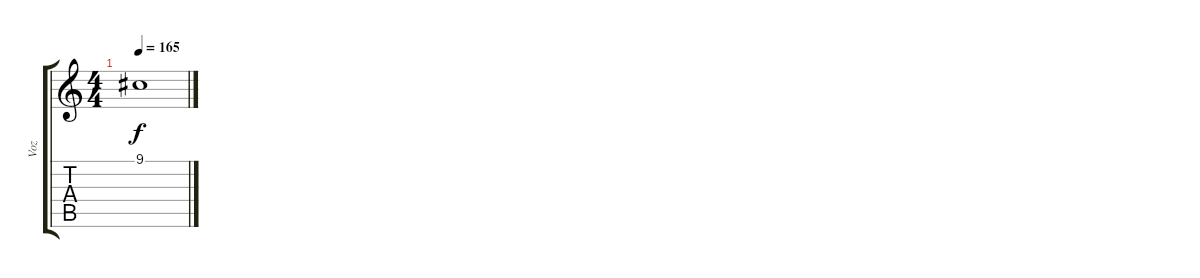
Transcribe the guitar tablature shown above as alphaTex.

\track ("Voz" "Voz") {instrument sopranosax}
\staff {score tabs}
\tuning (E4 B3 G3 D3 A2 E2) {hide}
\ts (4 4)
\tempo 165
\clef g2
\ks c
9.1{t}.1{dy f}
